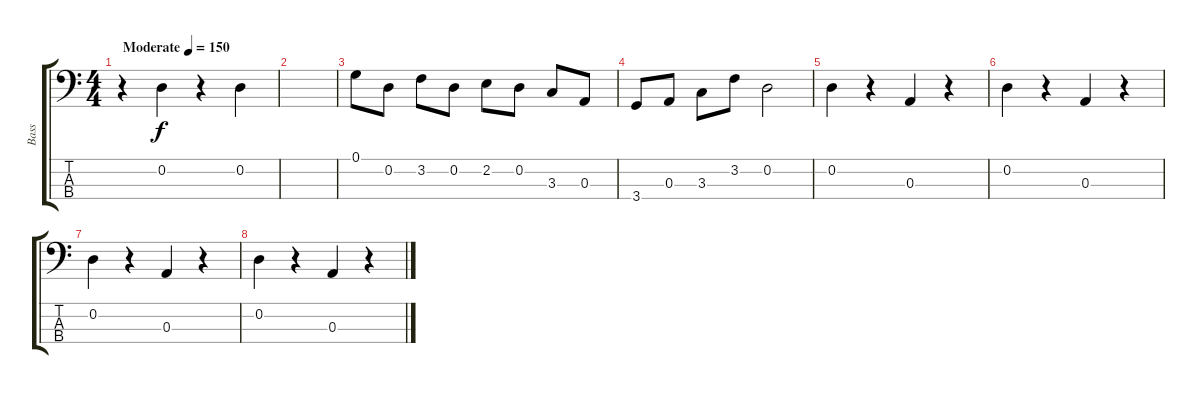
\track ("Bass" "Bass") {instrument electricbassfinger}
\staff {score tabs}
\tuning (G2 D2 A1 E1) {hide}
\ts (4 4)
\tempo (150 "Moderate")
\clef f4
\ks c
r.4{dy f instrument electricbassfinger} 0.2.4 r.4 0.2.4 |
|
0.1.8 0.2.8 3.2.8 0.2.8 2.2.8 0.2.8 3.3.8 0.3.8 |
3.4.8 0.3.8 3.3.8 3.2.8 0.2.2 |
0.2.4 r.4 0.3.4 r.4 |
0.2.4 r.4 0.3.4 r.4 |
0.2.4 r.4 0.3.4 r.4 |
0.2.4 r.4 0.3.4 r.4
